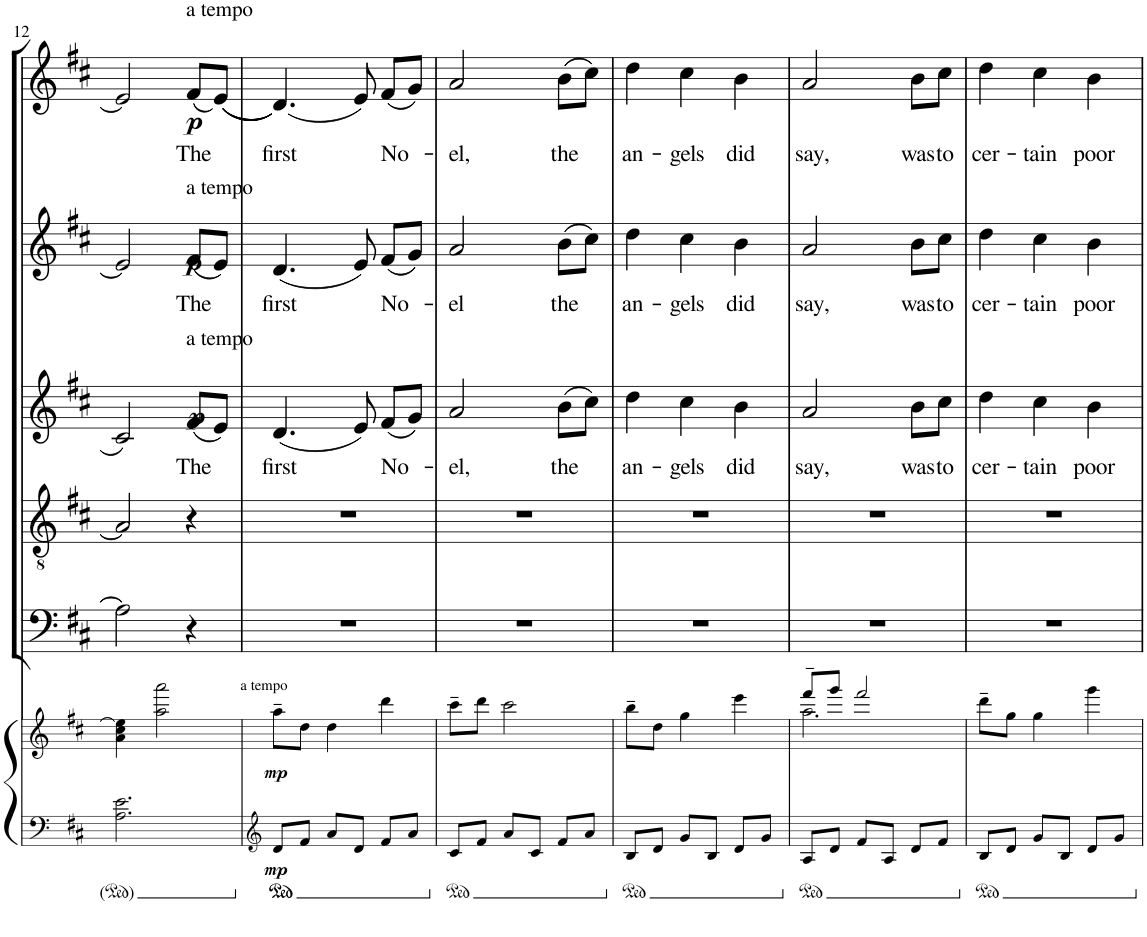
**kern	**dynam	**kern	**dynam	**kern	**kern	**kern	**text	**dynam	**kern	**text	**dynam	**kern	**text	**dynam
*part7	*part7	*part6	*part6	*part5	*part4	*part3	*part3	*part3	*part2	*part2	*part2	*part1	*part1	*part1
*staff7	*staff7	*staff6	*staff6	*staff5	*staff4	*staff3	*staff3	*staff3	*staff2	*staff2	*staff2	*staff1	*staff1	*staff1
*I"Piano	*	*I"Piano	*	*I"Bassi	*I"Tenori	*I"Contralti	*	*	*I"Soprani II	*	*	*I"Soprani I	*	*
*I'Pno	*	*I'Pno	*	*	*	*	*	*	*	*	*	*	*	*
!!LO:PB:g=z
*clefF4	*	*clefG2	*	*clefF4	*clefGv2	*clefG2	*	*	*clefG2	*	*	*clefG2	*	*
*	*	*	*	*	*	*	*	*	*Trd1c2	*	*	*Trd1c2	*	*
*k[f#c#]	*	*k[f#c#]	*	*k[f#c#]	*k[f#c#]	*k[f#c#]	*	*	*k[f#c#]	*	*	*k[f#c#]	*	*
*D:	*	*D:	*	*D:	*D:	*D:	*	*	*D:	*	*	*D:	*	*
*M3/4	*	*M3/4	*	*M3/4	*M3/4	*M3/4	*	*	*M3/4	*	*	*M3/4	*	*
=12	=12	=12	=12	=12	=12	=12	=12	=12	=12	=12	=12	=12	=12	=12
2.A\ 2.e\	.	4a\ 4cc#\ 4ee\]	.	2A\]	2A/]	2c#/	.	.	2e/]	.	.	2e/]	.	.
.	.	2aa\ 2aaa\	.	.	.	.	.	.	.	.	.	.	.	.
!	!	!	!	!	!	!	!	!	!	!	!	!LO:TX:a:t=a tempo	!	!
!	!	!	!	!	!	!	!	!	!LO:TX:a:t=a tempo	!	!	!	!	!
!	!	!	!	!	!	!LO:TX:a:t=a tempo	!	!	!	!	!	!	!	!
!	!	!	!	!	!	!	!LO:LY:b	!LO:DY:b	!	!LO:LY:b	!LO:DY:b	!	!LO:LY:b	!LO:DY:b
.	.	.	.	4r	4r	(8f#/L	The	p	(8f#/L	The	p	(8f#/L	The	p
.	.	.	.	.	.	8e/J)	.	.	8e/J)	.	.	((((8e/J)	.	.
!	!	!LO:TX:a:t=a tempo	!	!	!	!	!	!	!	!	!	!	!	!
=13	=13	=13	=13	=13	=13	=13	=13	=13	=13	=13	=13	=13	=13	=13
*clefG2	*	*	*	*	*	*	*	*	*	*	*	*	*	*
*ped	*	*	*	*	*	*	*	*	*	*	*	*	*	*
!	!LO:DY:b	!	!LO:DY:b	!	!	!	!LO:LY:b	!	!	!LO:LY:b	!	!	!LO:LY:b	!
8d/L	mp	8aa~\L	mp	2.r	2.r	(4.d/	first	.	(4.d/	first	.	(4.d/))))	first	.
*ped	*	*	*	*	*	*	*	*	*	*	*	*	*	*
8f#/J	.	8dd\J	.	.	.	.	.	.	.	.	.	.	.	.
8a/L	.	4dd\	.	.	.	.	.	.	.	.	.	.	.	.
8d/J	.	.	.	.	.	8e/)	.	.	8e/)	.	.	8e/)	.	.
!	!	!	!	!	!	!	!LO:LY:b	!	!	!LO:LY:b	!	!	!LO:LY:b	!
8f#/L	.	4ddd\	.	.	.	(8f#/L	No-	.	(8f#/L	No-	.	(8f#/L	No-	.
8a/J	.	.	.	.	.	8g/J)	.	.	8g/J)	.	.	8g/J)	.	.
=14	=14	=14	=14	=14	=14	=14	=14	=14	=14	=14	=14	=14	=14	=14
*Xped	*	*	*	*	*	*	*	*	*	*	*	*	*	*
*ped	*	*	*	*	*	*	*	*	*	*	*	*	*	*
!	!	!	!	!	!	!	!LO:LY:b	!	!	!LO:LY:b	!	!	!LO:LY:b	!
8c#/L	.	8ccc#~\L	.	2.r	2.r	2a/	-el,	.	2a/	-el	.	2a/	-el,	.
8f#/J	.	8ddd\J	.	.	.	.	.	.	.	.	.	.	.	.
8a/L	.	2ccc#\	.	.	.	.	.	.	.	.	.	.	.	.
8c#/J	.	.	.	.	.	.	.	.	.	.	.	.	.	.
!	!	!	!	!	!	!	!LO:LY:b	!	!	!LO:LY:b	!	!	!LO:LY:b	!
8f#/L	.	.	.	.	.	(8b\L	the	.	(8b\L	the	.	(8b\L	the	.
8a/J	.	.	.	.	.	8cc#\J)	.	.	8cc#\J)	.	.	8cc#\J)	.	.
=15	=15	=15	=15	=15	=15	=15	=15	=15	=15	=15	=15	=15	=15	=15
*Xped	*	*	*	*	*	*	*	*	*	*	*	*	*	*
*ped	*	*	*	*	*	*	*	*	*	*	*	*	*	*
!	!	!	!	!	!	!	!LO:LY:b	!	!	!LO:LY:b	!	!	!LO:LY:b	!
8B/L	.	8bb~\L	.	2.r	2.r	4dd\	an-	.	4dd\	an-	.	4dd\	an-	.
8d/J	.	8dd\J	.	.	.	.	.	.	.	.	.	.	.	.
!	!	!	!	!	!	!	!LO:LY:b	!	!	!LO:LY:b	!	!	!LO:LY:b	!
8g/L	.	4gg\	.	.	.	4cc#\	-gels	.	4cc#\	-gels	.	4cc#\	-gels	.
8B/J	.	.	.	.	.	.	.	.	.	.	.	.	.	.
!	!	!	!	!	!	!	!LO:LY:b	!	!	!LO:LY:b	!	!	!LO:LY:b	!
8d/L	.	4eee\	.	.	.	4b\	did	.	4b\	did	.	4b\	did	.
8g/J	.	.	.	.	.	.	.	.	.	.	.	.	.	.
=16	=16	=16	=16	=16	=16	=16	=16	=16	=16	=16	=16	=16	=16	=16
*Xped	*	*	*	*	*	*	*	*	*	*	*	*	*	*
*ped	*	*	*	*	*	*	*	*	*	*	*	*	*	*
*	*	*^	*	*	*	*	*	*	*	*	*	*	*	*
!	!	!	!	!	!	!	!	!LO:LY:b	!	!	!LO:LY:b	!	!	!LO:LY:b	!
8A/L	.	8fff#~/L	2.aa\	.	2.r	2.r	2a/	say,	.	2a/	say,	.	2a/	say,	.
8d/J	.	8ggg/J	.	.	.	.	.	.	.	.	.	.	.	.	.
8f#/L	.	2fff#/	.	.	.	.	.	.	.	.	.	.	.	.	.
8A/J	.	.	.	.	.	.	.	.	.	.	.	.	.	.	.
!	!	!	!	!	!	!	!	!LO:LY:b	!	!	!LO:LY:b	!	!	!LO:LY:b	!
8d/L	.	.	.	.	.	.	8b\L	was	.	8b\L	was	.	8b\L	was	.
!	!	!	!	!	!	!	!	!LO:LY:b	!	!	!LO:LY:b	!	!	!LO:LY:b	!
8f#/J	.	.	.	.	.	.	8cc#\J	to	.	8cc#\J	to	.	8cc#\J	to	.
*	*	*v	*v	*	*	*	*	*	*	*	*	*	*	*	*
=17	=17	=17	=17	=17	=17	=17	=17	=17	=17	=17	=17	=17	=17	=17
*Xped	*	*	*	*	*	*	*	*	*	*	*	*	*	*
!	!	!	!	!	!	!	!LO:LY:b	!	!	!LO:LY:b	!	!	!LO:LY:b	!
8B/L	.	8ddd~\L	.	2.r	2.r	4dd\	cer-	.	4dd\	cer-	.	4dd\	cer-	.
8d/J	.	8gg\J	.	.	.	.	.	.	.	.	.	.	.	.
!	!	!	!	!	!	!	!LO:LY:b	!	!	!LO:LY:b	!	!	!LO:LY:b	!
8g/L	.	4gg\	.	.	.	4cc#\	-tain	.	4cc#\	-tain	.	4cc#\	-tain	.
8B/J	.	.	.	.	.	.	.	.	.	.	.	.	.	.
!	!	!	!	!	!	!	!LO:LY:b	!	!	!LO:LY:b	!	!	!LO:LY:b	!
8d/L	.	4ggg\	.	.	.	4b\	poor	.	4b\	poor	.	4b\	poor	.
8g/J	.	.	.	.	.	.	.	.	.	.	.	.	.	.
*Xped	*	*	*	*	*	*	*	*	*	*	*	*	*	*
=	=	=	=	=	=	=	=	=	=	=	=	=	=	=
*-	*-	*-	*-	*-	*-	*-	*-	*-	*-	*-	*-	*-	*-	*-
